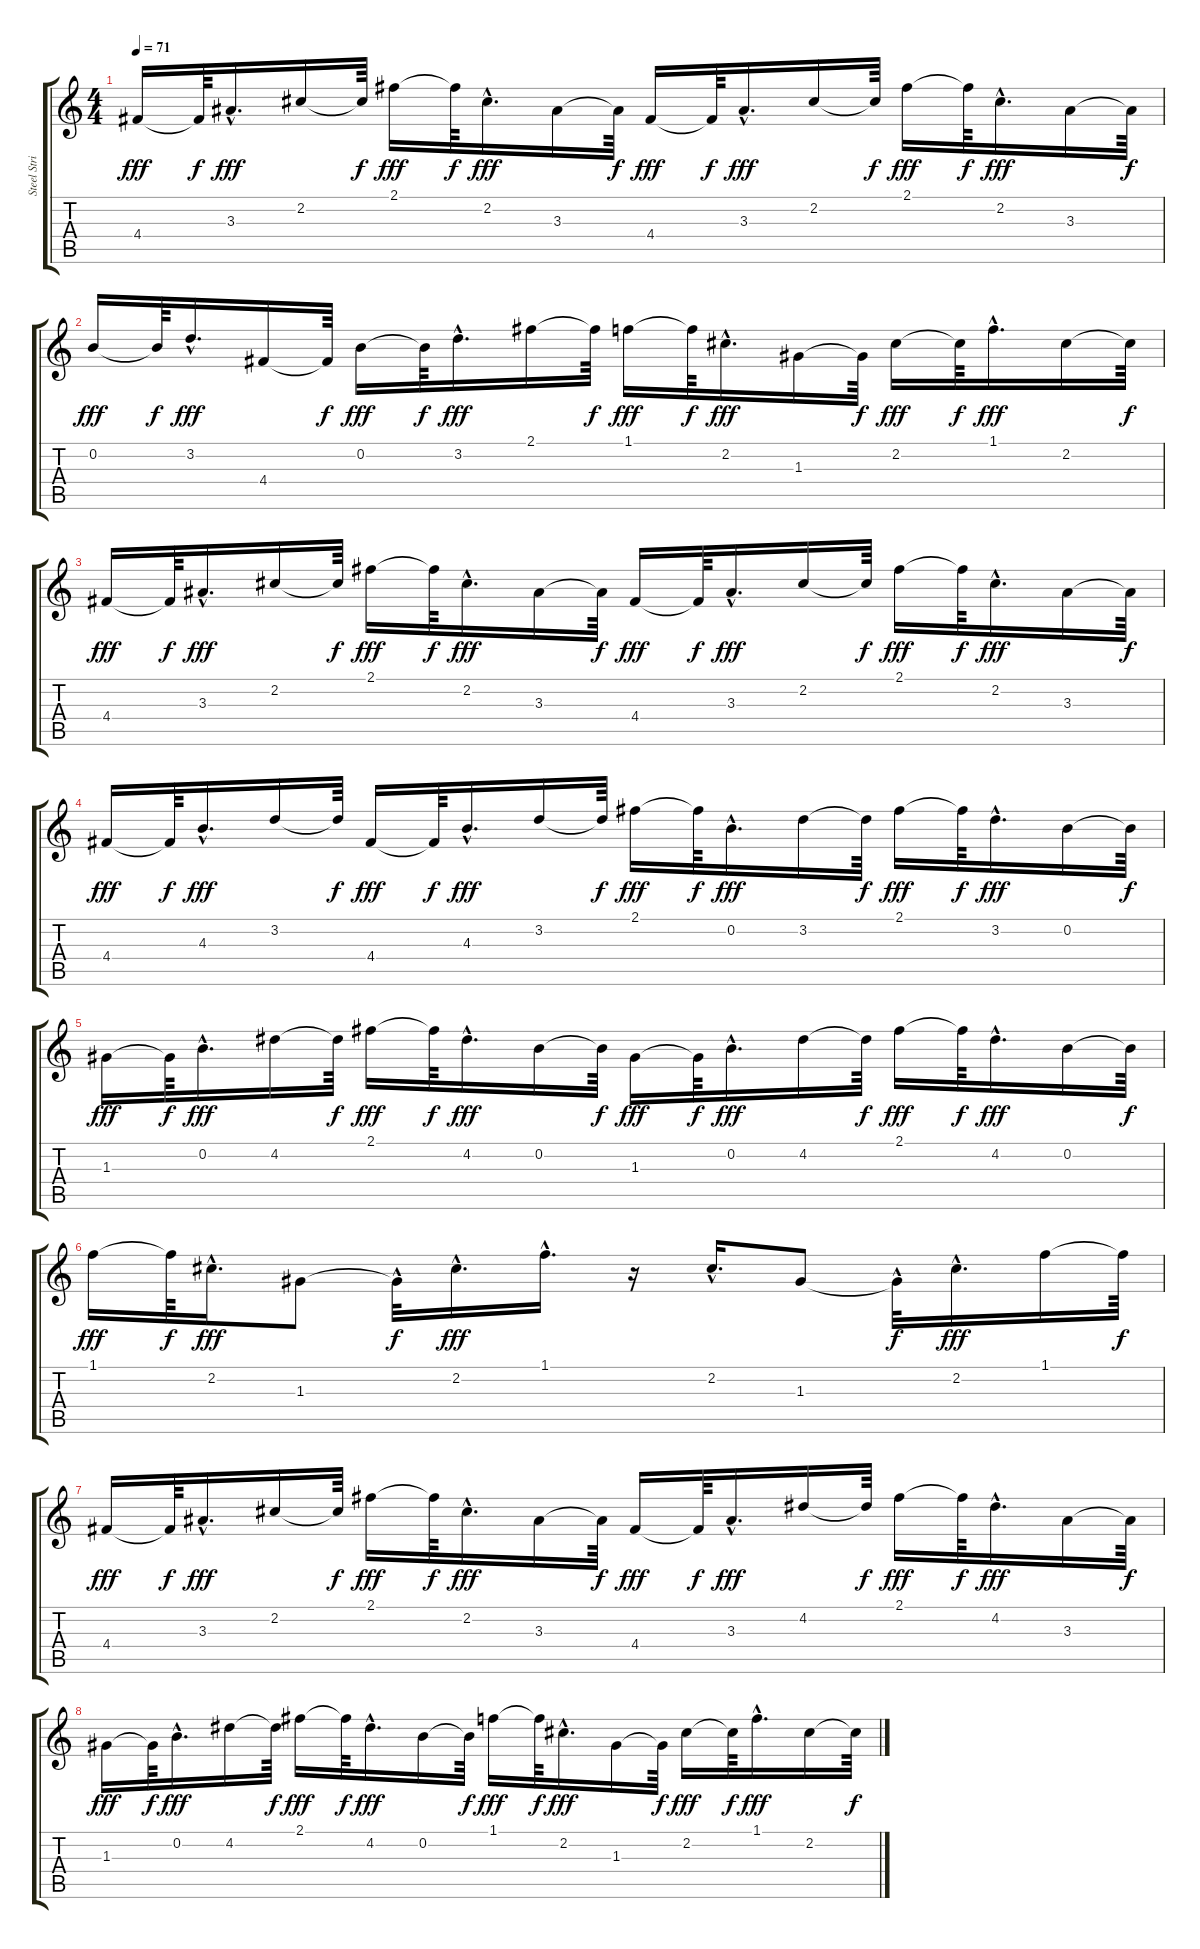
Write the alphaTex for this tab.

\track ("Steel String Guitar " "Steel Stri") {instrument acousticguitarsteel}
\staff {score tabs}
\tuning (E4 B3 G3 D3 A2 E2) {hide}
\ts (4 4)
\tempo 71
\clef g2
\ks c
4.4.16{dy fff} 4.4{t}.64{dy f} 3.3{hac}.16{d dy fff} 2.2.16 2.2{t}.64{dy f} 2.1.16{dy fff} 2.1{t}.64{dy f} 2.2{hac}.16{d dy fff} 3.3.16 3.3{t}.64{dy f} 4.4.16{dy fff} 4.4{t}.64{dy f} 3.3{hac}.16{d dy fff} 2.2.16 2.2{t}.64{dy f} 2.1.16{dy fff} 2.1{t}.64{dy f} 2.2{hac}.16{d dy fff} 3.3.16 3.3{t}.64{dy f} |
0.2.16{dy fff} 0.2{t}.64{dy f} 3.2{hac}.16{d dy fff} 4.4.16 4.4{t}.64{dy f} 0.2.16{dy fff} 0.2{t}.64{dy f} 3.2{hac}.16{d dy fff} 2.1.16 2.1{t}.64{dy f} 1.1.16{dy fff} 1.1{t}.64{dy f} 2.2{hac}.16{d dy fff} 1.3.16 1.3{t}.64{dy f} 2.2.16{dy fff} 2.2{t}.64{dy f} 1.1{hac}.16{d dy fff} 2.2.16 2.2{t}.64{dy f} |
4.4.16{dy fff} 4.4{t}.64{dy f} 3.3{hac}.16{d dy fff} 2.2.16 2.2{t}.64{dy f} 2.1.16{dy fff} 2.1{t}.64{dy f} 2.2{hac}.16{d dy fff} 3.3.16 3.3{t}.64{dy f} 4.4.16{dy fff} 4.4{t}.64{dy f} 3.3{hac}.16{d dy fff} 2.2.16 2.2{t}.64{dy f} 2.1.16{dy fff} 2.1{t}.64{dy f} 2.2{hac}.16{d dy fff} 3.3.16 3.3{t}.64{dy f} |
4.4.16{dy fff} 4.4{t}.64{dy f} 4.3{hac}.16{d dy fff} 3.2.16 3.2{t}.64{dy f} 4.4.16{dy fff} 4.4{t}.64{dy f} 4.3{hac}.16{d dy fff} 3.2.16 3.2{t}.64{dy f} 2.1.16{dy fff} 2.1{t}.64{dy f} 0.2{hac}.16{d dy fff} 3.2.16 3.2{t}.64{dy f} 2.1.16{dy fff} 2.1{t}.64{dy f} 3.2{hac}.16{d dy fff} 0.2.16 0.2{t}.64{dy f} |
1.3.16{dy fff} 1.3{t}.64{dy f} 0.2{hac}.16{d dy fff} 4.2.16 4.2{t}.64{dy f} 2.1.16{dy fff} 2.1{t}.64{dy f} 4.2{hac}.16{d dy fff} 0.2.16 0.2{t}.64{dy f} 1.3.16{dy fff} 1.3{t}.64{dy f} 0.2{hac}.16{d dy fff} 4.2.16 4.2{t}.64{dy f} 2.1.16{dy fff} 2.1{t}.64{dy f} 4.2{hac}.16{d dy fff} 0.2.16 0.2{t}.64{dy f} |
1.1.16{dy fff} 1.1{t}.64{dy f} 2.2{hac}.16{d dy fff} 1.3.8 1.3{hac t}.32{dy f} 2.2{hac}.16{d dy fff} 1.1{hac}.16{d} r.16 2.2{hac}.16{d} 1.3.8 1.3{hac t}.32{dy f} 2.2{hac}.16{d dy fff} 1.1.16 1.1{t}.64{dy f} |
4.4.16{dy fff} 4.4{t}.64{dy f} 3.3{hac}.16{d dy fff} 2.2.16 2.2{t}.64{dy f} 2.1.16{dy fff} 2.1{t}.64{dy f} 2.2{hac}.16{d dy fff} 3.3.16 3.3{t}.64{dy f} 4.4.16{dy fff} 4.4{t}.64{dy f} 3.3{hac}.16{d dy fff} 4.2.16 4.2{t}.64{dy f} 2.1.16{dy fff} 2.1{t}.64{dy f} 4.2{hac}.16{d dy fff} 3.3.16 3.3{t}.64{dy f} |
1.3.16{dy fff} 1.3{t}.64{dy f} 0.2{hac}.16{d dy fff} 4.2.16 4.2{t}.64{dy f} 2.1.16{dy fff} 2.1{t}.64{dy f} 4.2{hac}.16{d dy fff} 0.2.16 0.2{t}.64{dy f} 1.1.16{dy fff} 1.1{t}.64{dy f} 2.2{hac}.16{d dy fff} 1.3.16 1.3{t}.64{dy f} 2.2.16{dy fff} 2.2{t}.64{dy f} 1.1{hac}.16{d dy fff} 2.2.16 2.2{t}.64{dy f}
